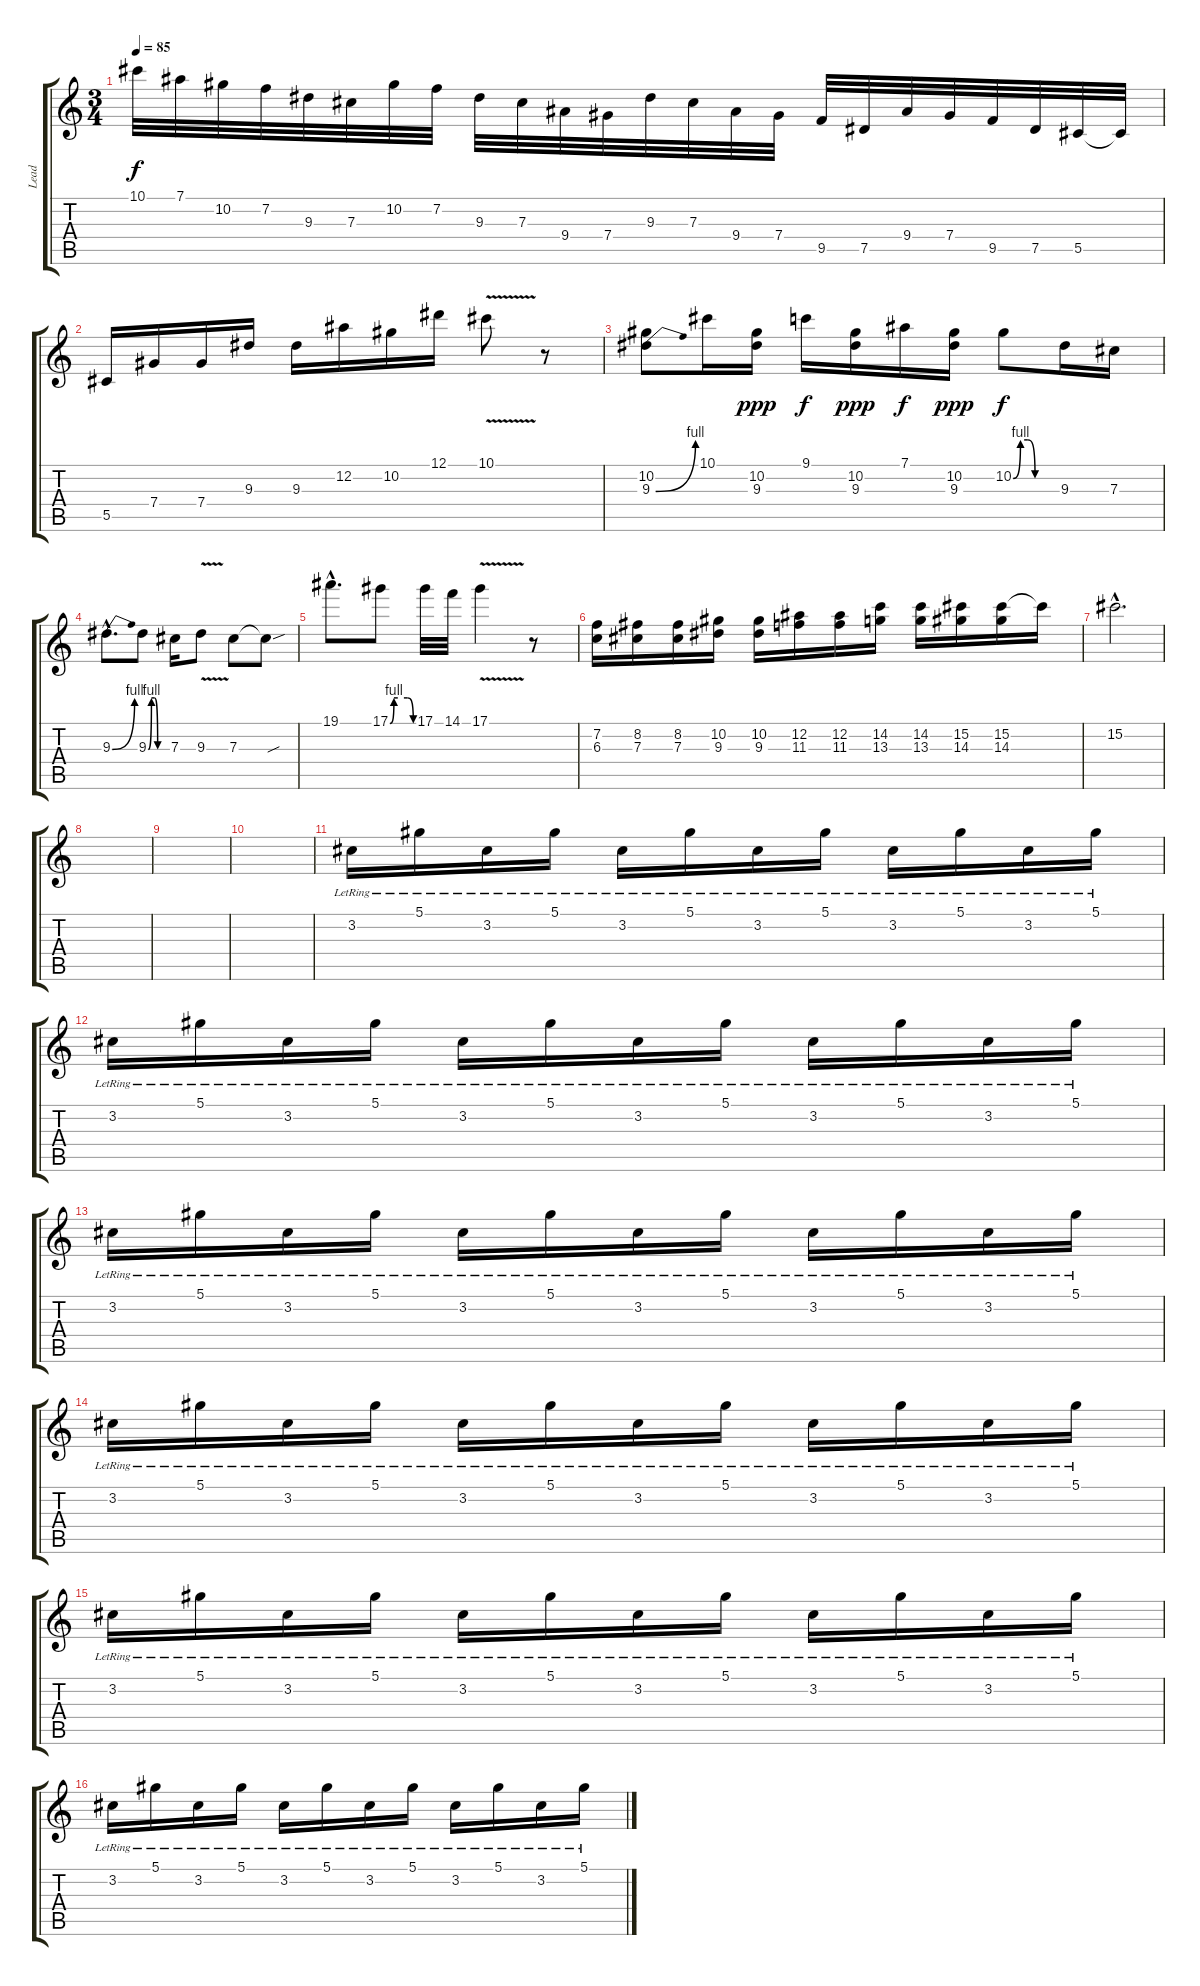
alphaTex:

\track ("Lead" "Lead") {instrument distortionguitar}
\staff {score tabs}
\tuning (Eb4 Bb3 Gb3 Db3 Ab2 Db2) {hide}
\ts (3 4)
\tempo 85
\clef g2
\ks c
10.1.32{dy f} 7.1.32 10.2.32 7.2.32 9.3.32 7.3.32 10.2.32 7.2.32 9.3.32 7.3.32 9.4.32 7.4.32 9.3.32 7.3.32 9.4.32 7.4.32 9.5.32 7.5.32 9.4.32 7.4.32 9.5.32 7.5.32 5.5.32 5.5{t}.32 |
5.5.16 7.4.16 7.4.16 9.3.16 9.3.16 12.2.16 10.2.16 12.1.16 10.1{v}.8 r.8 |
(10.2 9.3{be (bend 0 0 60 4)}).8 10.1.16 (10.2 9.3).16{dy ppp} 9.1.16{dy f} (10.2 9.3).16{dy ppp} 7.1.16{dy f} (10.2 9.3).16{dy ppp} 10.2{be (custom 0 0 10 4 20 4 30 0 60 0)}.8{dy f} 9.3.16 7.3.16 |
9.3{be (bend 0 0 60 4) hac}.8{d} 9.3{be (custom 0 0 10 4 20 4 30 0 60 0)}.8 7.3.16 9.3{v}.8 7.3.8 7.3{sou t}.8 |
19.1{hac}.8{d} 17.1{be (custom 0 0 10 4 20 4 45 4 60 0)}.8 17.1.32 14.1.32 17.1{v}.4 r.8 |
(7.2 6.3).16 (8.2 7.3).16 (8.2 7.3).16 (10.2 9.3).16 (10.2 9.3).16 (12.2 11.3).16 (12.2 11.3).16 (14.2 13.3).16 (14.2 13.3).16 (15.2 14.3).16 (15.2 14.3).16 15.2{t}.16 |
15.2{hac}.2{d} |
|
|
|
3.2{lr}.16 5.1{lr}.16 3.2{lr}.16 5.1{lr}.16 3.2{lr}.16 5.1{lr}.16 3.2{lr}.16 5.1{lr}.16 3.2{lr}.16 5.1{lr}.16 3.2{lr}.16 5.1{lr}.16 |
3.2{lr}.16 5.1{lr}.16 3.2{lr}.16 5.1{lr}.16 3.2{lr}.16 5.1{lr}.16 3.2{lr}.16 5.1{lr}.16 3.2{lr}.16 5.1{lr}.16 3.2{lr}.16 5.1{lr}.16 |
3.2{lr}.16 5.1{lr}.16 3.2{lr}.16 5.1{lr}.16 3.2{lr}.16 5.1{lr}.16 3.2{lr}.16 5.1{lr}.16 3.2{lr}.16 5.1{lr}.16 3.2{lr}.16 5.1{lr}.16 |
3.2{lr}.16 5.1{lr}.16 3.2{lr}.16 5.1{lr}.16 3.2{lr}.16 5.1{lr}.16 3.2{lr}.16 5.1{lr}.16 3.2{lr}.16 5.1{lr}.16 3.2{lr}.16 5.1{lr}.16 |
3.2{lr}.16 5.1{lr}.16 3.2{lr}.16 5.1{lr}.16 3.2{lr}.16 5.1{lr}.16 3.2{lr}.16 5.1{lr}.16 3.2{lr}.16 5.1{lr}.16 3.2{lr}.16 5.1{lr}.16 |
3.2{lr}.16 5.1{lr}.16 3.2{lr}.16 5.1{lr}.16 3.2{lr}.16 5.1{lr}.16 3.2{lr}.16 5.1{lr}.16 3.2{lr}.16 5.1{lr}.16 3.2{lr}.16 5.1{lr}.16
